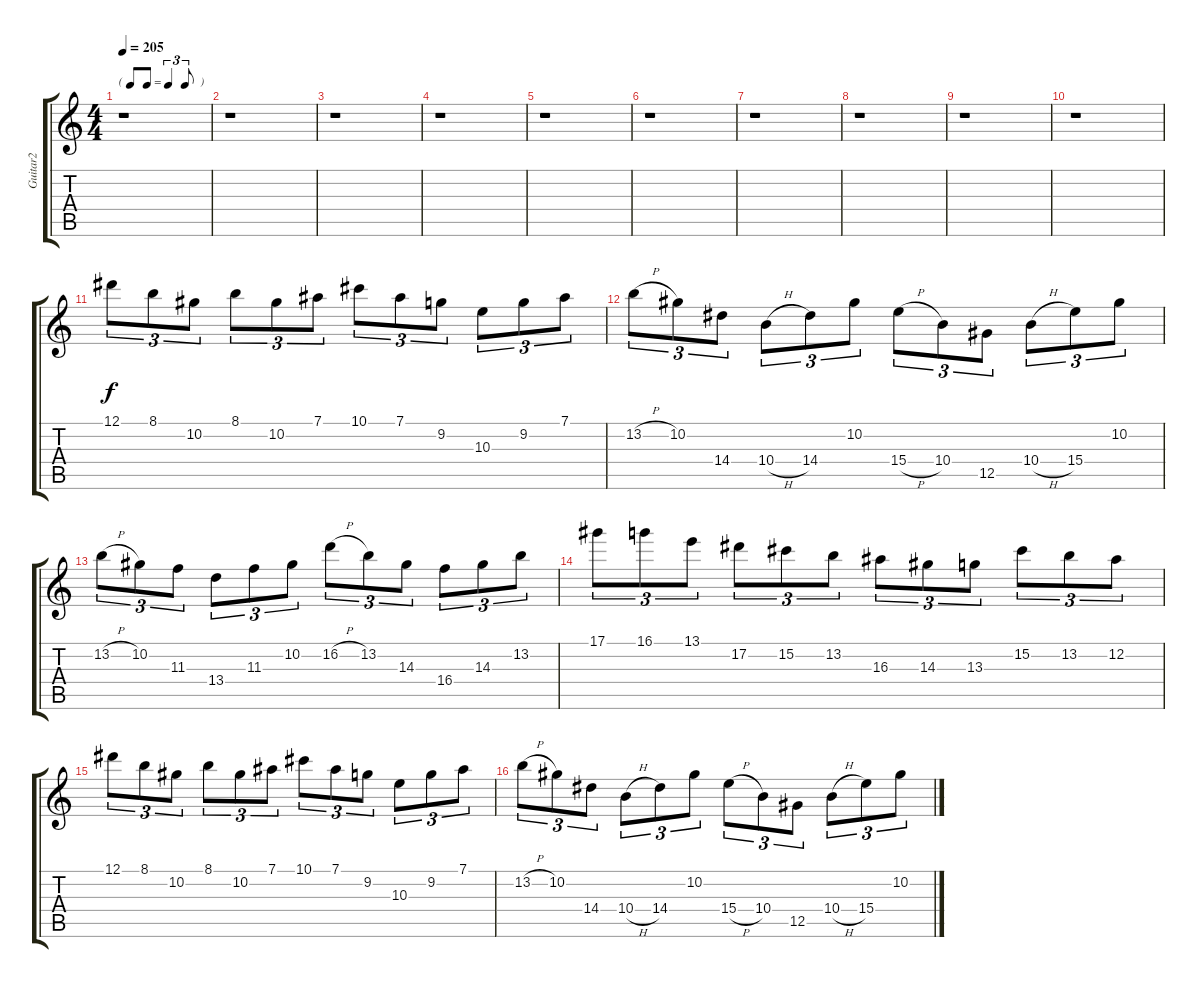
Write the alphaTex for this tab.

\track ("Guitar2" "Guitar2") {instrument distortionguitar}
\staff {score tabs}
\tuning (Eb4 Bb3 Gb3 Db3 Ab2 Eb2) {hide}
\ts (4 4)
\tf triplet8th
\tempo 205
\clef g2
\ks c
r.1{dy f} |
r.1 |
r.1 |
r.1 |
r.1 |
r.1 |
r.1 |
r.1 |
r.1 |
r.1 |
12.1.8{tu (3 2)} 8.1.8{tu (3 2)} 10.2.8{tu (3 2)} 8.1.8{tu (3 2)} 10.2.8{tu (3 2)} 7.1.8{tu (3 2)} 10.1.8{tu (3 2)} 7.1.8{tu (3 2)} 9.2.8{tu (3 2)} 10.3.8{tu (3 2)} 9.2.8{tu (3 2)} 7.1.8{tu (3 2)} |
13.2{h}.8{tu (3 2)} 10.2.8{tu (3 2)} 14.4.8{tu (3 2)} 10.4{h}.8{tu (3 2)} 14.4.8{tu (3 2)} 10.2.8{tu (3 2)} 15.4{h}.8{tu (3 2)} 10.4.8{tu (3 2)} 12.5.8{tu (3 2)} 10.4{h}.8{tu (3 2)} 15.4.8{tu (3 2)} 10.2.8{tu (3 2)} |
13.2{h}.8{tu (3 2)} 10.2.8{tu (3 2)} 11.3.8{tu (3 2)} 13.4.8{tu (3 2)} 11.3.8{tu (3 2)} 10.2.8{tu (3 2)} 16.2{h}.8{tu (3 2)} 13.2.8{tu (3 2)} 14.3.8{tu (3 2)} 16.4.8{tu (3 2)} 14.3.8{tu (3 2)} 13.2.8{tu (3 2)} |
17.1.8{tu (3 2)} 16.1.8{tu (3 2)} 13.1.8{tu (3 2)} 17.2.8{tu (3 2)} 15.2.8{tu (3 2)} 13.2.8{tu (3 2)} 16.3.8{tu (3 2)} 14.3.8{tu (3 2)} 13.3.8{tu (3 2)} 15.2.8{tu (3 2)} 13.2.8{tu (3 2)} 12.2.8{tu (3 2)} |
12.1.8{tu (3 2)} 8.1.8{tu (3 2)} 10.2.8{tu (3 2)} 8.1.8{tu (3 2)} 10.2.8{tu (3 2)} 7.1.8{tu (3 2)} 10.1.8{tu (3 2)} 7.1.8{tu (3 2)} 9.2.8{tu (3 2)} 10.3.8{tu (3 2)} 9.2.8{tu (3 2)} 7.1.8{tu (3 2)} |
13.2{h}.8{tu (3 2)} 10.2.8{tu (3 2)} 14.4.8{tu (3 2)} 10.4{h}.8{tu (3 2)} 14.4.8{tu (3 2)} 10.2.8{tu (3 2)} 15.4{h}.8{tu (3 2)} 10.4.8{tu (3 2)} 12.5.8{tu (3 2)} 10.4{h}.8{tu (3 2)} 15.4.8{tu (3 2)} 10.2.8{tu (3 2)}
